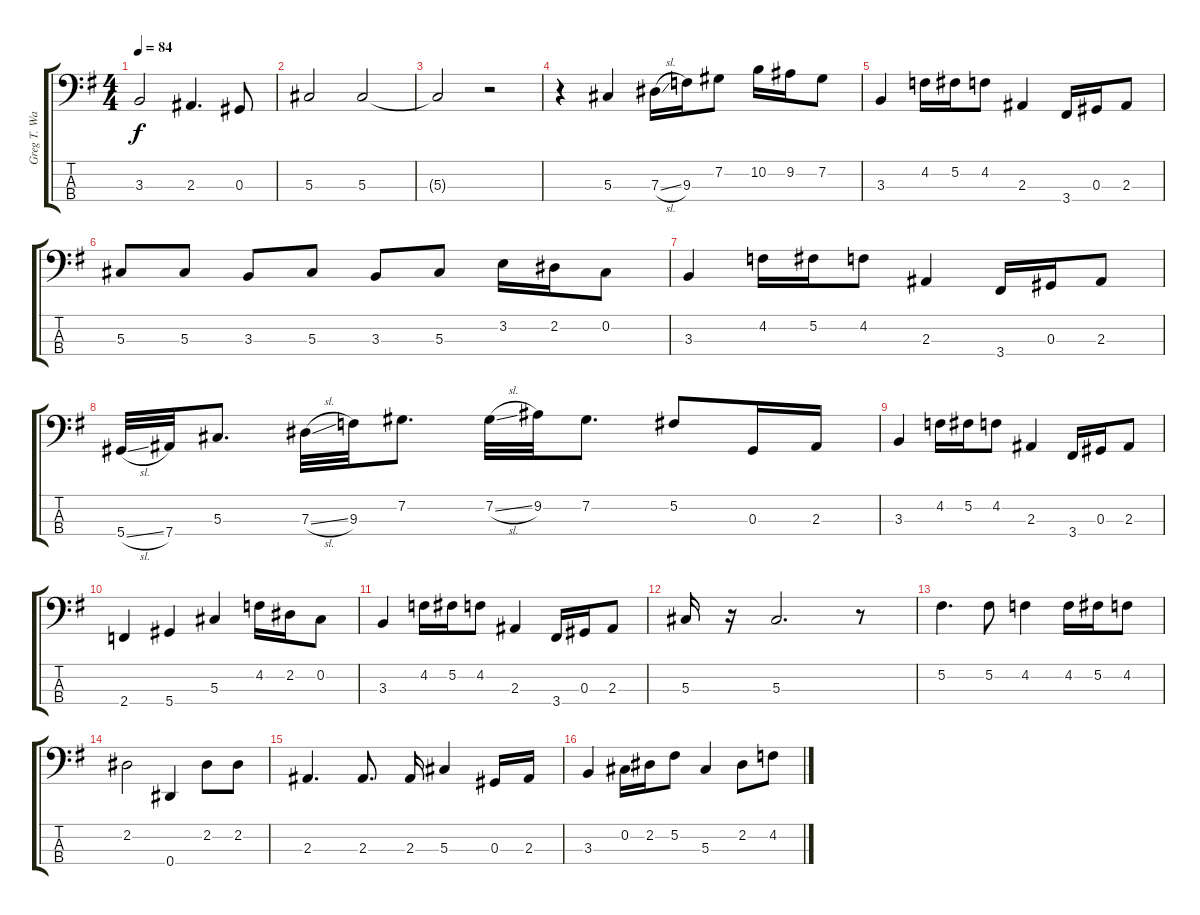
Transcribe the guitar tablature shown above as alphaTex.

\track ("Greg T. Walker Bass" "Greg T. Wa") {instrument electricbassfinger}
\staff {score tabs}
\tuning (Gb2 Db2 Ab1 Eb1) {hide}
\ts (4 4)
\tempo 84
\clef f4
\ks g
3.3.2{dy f} 2.3.4{d} 0.3.8 |
5.3.2 5.3.2{volume 11} |
5.3{t}.2 r.2 |
r.4 5.3.4 7.3{sl}.16 9.3.16 7.2.8 10.2.16 9.2.16 7.2.8 |
3.3.4 4.2.16 5.2.16 4.2.8 2.3.4 3.4.16 0.3.16 2.3.8 |
5.3.8 5.3.8 3.3.8 5.3.8 3.3.8 5.3.8 3.2.16 2.2.16 0.2.8 |
3.3.4 4.2.16 5.2.16 4.2.8 2.3.4 3.4.16 0.3.16 2.3.8 |
5.4{sl}.32 7.4.32 5.3.8{d} 7.3{sl}.32 9.3.32 7.2.8{d} 7.2{sl}.32 9.2.32 7.2.8{d} 5.2.8 0.3.16 2.3.16 |
3.3.4 4.2.16 5.2.16 4.2.8 2.3.4 3.4.16 0.3.16 2.3.8 |
2.4.4 5.4.4 5.3.4 4.2.16 2.2.16 0.2.8 |
3.3.4 4.2.16 5.2.16 4.2.8 2.3.4 3.4.16 0.3.16 2.3.8 |
5.3.16 r.16 5.3.2{d} r.8 |
5.2.4{d} 5.2.8 4.2.4 4.2.16 5.2.16 4.2.8 |
2.2.2 0.4.4 2.2.8 2.2.8 |
2.3.4{d} 2.3.8{d} 2.3.16 5.3.4 0.3.16 2.3.16 |
3.3.4 0.2.16 2.2.16 5.2.8 5.3.4 2.2.8 4.2.8
